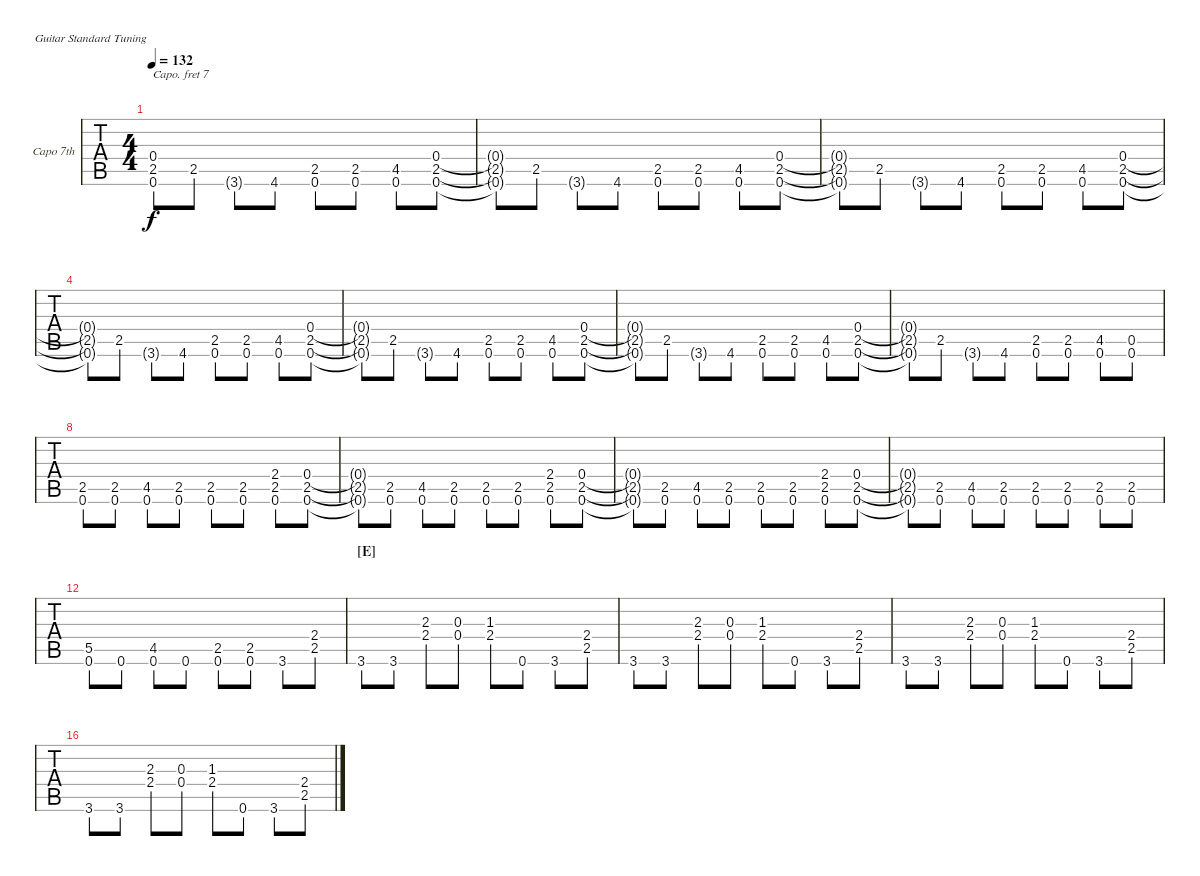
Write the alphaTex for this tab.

\bracketExtendMode nobrackets
\firstSystemTrackNameOrientation horizontal
\otherSystemsTrackNameOrientation horizontal
\defaultBarNumberDisplay FirstOfSystem
\track ("Capo 7th" "Capo 7th") {instrument electricguitarclean}
\staff {tabs}
\capo 7
\tuning (E4 B3 G3 D3 A2 E2)
\ts (4 4)
\tempo 132
\clef g2
\ks b
(0.4{t} 2.5{t} 0.6{t}).8{lyrics (0 "") lyrics (1 "") lyrics (2 "") lyrics (3 "") lyrics (4 "") dy f} 2.5.8{lyrics (0 "") lyrics (1 "") lyrics (2 "") lyrics (3 "") lyrics (4 "")} 3.6{g}.8{lyrics (0 "") lyrics (1 "") lyrics (2 "") lyrics (3 "") lyrics (4 "")} 4.6.8{lyrics (0 "") lyrics (1 "") lyrics (2 "") lyrics (3 "") lyrics (4 "")} (2.5 0.6).8{lyrics (0 "") lyrics (1 "") lyrics (2 "") lyrics (3 "") lyrics (4 "")} (2.5 0.6).8{lyrics (0 "") lyrics (1 "") lyrics (2 "") lyrics (3 "") lyrics (4 "")} (4.5 0.6).8{lyrics (0 "") lyrics (1 "") lyrics (2 "") lyrics (3 "") lyrics (4 "")} (0.4 2.5 0.6).8{lyrics (0 "") lyrics (1 "") lyrics (2 "") lyrics (3 "") lyrics (4 "")} |
(0.4{t} 2.5{t} 0.6{t}).8{lyrics (0 "") lyrics (1 "") lyrics (2 "") lyrics (3 "") lyrics (4 "")} 2.5.8{lyrics (0 "") lyrics (1 "") lyrics (2 "") lyrics (3 "") lyrics (4 "")} 3.6{g}.8{lyrics (0 "") lyrics (1 "") lyrics (2 "") lyrics (3 "") lyrics (4 "")} 4.6.8{lyrics (0 "") lyrics (1 "") lyrics (2 "") lyrics (3 "") lyrics (4 "")} (2.5 0.6).8{lyrics (0 "") lyrics (1 "") lyrics (2 "") lyrics (3 "") lyrics (4 "")} (2.5 0.6).8{lyrics (0 "") lyrics (1 "") lyrics (2 "") lyrics (3 "") lyrics (4 "")} (4.5 0.6).8{lyrics (0 "") lyrics (1 "") lyrics (2 "") lyrics (3 "") lyrics (4 "")} (0.4 2.5 0.6).8{lyrics (0 "") lyrics (1 "") lyrics (2 "") lyrics (3 "") lyrics (4 "")} |
(0.4{t} 2.5{t} 0.6{t}).8{lyrics (0 "") lyrics (1 "") lyrics (2 "") lyrics (3 "") lyrics (4 "")} 2.5.8{lyrics (0 "") lyrics (1 "") lyrics (2 "") lyrics (3 "") lyrics (4 "")} 3.6{g}.8{lyrics (0 "") lyrics (1 "") lyrics (2 "") lyrics (3 "") lyrics (4 "")} 4.6.8{lyrics (0 "") lyrics (1 "") lyrics (2 "") lyrics (3 "") lyrics (4 "")} (2.5 0.6).8{lyrics (0 "") lyrics (1 "") lyrics (2 "") lyrics (3 "") lyrics (4 "")} (2.5 0.6).8{lyrics (0 "") lyrics (1 "") lyrics (2 "") lyrics (3 "") lyrics (4 "")} (4.5 0.6).8{lyrics (0 "") lyrics (1 "") lyrics (2 "") lyrics (3 "") lyrics (4 "")} (0.4 2.5 0.6).8{lyrics (0 "") lyrics (1 "") lyrics (2 "") lyrics (3 "") lyrics (4 "")} |
(0.4{t} 2.5{t} 0.6{t}).8{lyrics (0 "") lyrics (1 "") lyrics (2 "") lyrics (3 "") lyrics (4 "")} 2.5.8{lyrics (0 "") lyrics (1 "") lyrics (2 "") lyrics (3 "") lyrics (4 "")} 3.6{g}.8{lyrics (0 "") lyrics (1 "") lyrics (2 "") lyrics (3 "") lyrics (4 "")} 4.6.8{lyrics (0 "") lyrics (1 "") lyrics (2 "") lyrics (3 "") lyrics (4 "")} (2.5 0.6).8{lyrics (0 "") lyrics (1 "") lyrics (2 "") lyrics (3 "") lyrics (4 "")} (2.5 0.6).8{lyrics (0 "") lyrics (1 "") lyrics (2 "") lyrics (3 "") lyrics (4 "")} (4.5 0.6).8{lyrics (0 "") lyrics (1 "") lyrics (2 "") lyrics (3 "") lyrics (4 "")} (0.4 2.5 0.6).8{lyrics (0 "") lyrics (1 "") lyrics (2 "") lyrics (3 "") lyrics (4 "")} |
(0.4{t} 2.5{t} 0.6{t}).8{lyrics (0 "") lyrics (1 "") lyrics (2 "") lyrics (3 "") lyrics (4 "")} 2.5.8{lyrics (0 "") lyrics (1 "") lyrics (2 "") lyrics (3 "") lyrics (4 "")} 3.6{g}.8{lyrics (0 "") lyrics (1 "") lyrics (2 "") lyrics (3 "") lyrics (4 "")} 4.6.8{lyrics (0 "") lyrics (1 "") lyrics (2 "") lyrics (3 "") lyrics (4 "")} (2.5 0.6).8{lyrics (0 "") lyrics (1 "") lyrics (2 "") lyrics (3 "") lyrics (4 "")} (2.5 0.6).8{lyrics (0 "") lyrics (1 "") lyrics (2 "") lyrics (3 "") lyrics (4 "")} (4.5 0.6).8{lyrics (0 "") lyrics (1 "") lyrics (2 "") lyrics (3 "") lyrics (4 "")} (0.4 2.5 0.6).8{lyrics (0 "") lyrics (1 "") lyrics (2 "") lyrics (3 "") lyrics (4 "")} |
(0.4{t} 2.5{t} 0.6{t}).8{lyrics (0 "") lyrics (1 "") lyrics (2 "") lyrics (3 "") lyrics (4 "")} 2.5.8{lyrics (0 "") lyrics (1 "") lyrics (2 "") lyrics (3 "") lyrics (4 "")} 3.6{g}.8{lyrics (0 "") lyrics (1 "") lyrics (2 "") lyrics (3 "") lyrics (4 "")} 4.6.8{lyrics (0 "") lyrics (1 "") lyrics (2 "") lyrics (3 "") lyrics (4 "")} (2.5 0.6).8{lyrics (0 "") lyrics (1 "") lyrics (2 "") lyrics (3 "") lyrics (4 "")} (2.5 0.6).8{lyrics (0 "") lyrics (1 "") lyrics (2 "") lyrics (3 "") lyrics (4 "")} (4.5 0.6).8{lyrics (0 "") lyrics (1 "") lyrics (2 "") lyrics (3 "") lyrics (4 "")} (0.4 2.5 0.6).8{lyrics (0 "") lyrics (1 "") lyrics (2 "") lyrics (3 "") lyrics (4 "")} |
(0.4{t} 2.5{t} 0.6{t}).8{lyrics (0 "") lyrics (1 "") lyrics (2 "") lyrics (3 "") lyrics (4 "")} 2.5.8{lyrics (0 "") lyrics (1 "") lyrics (2 "") lyrics (3 "") lyrics (4 "")} 3.6{g}.8{lyrics (0 "") lyrics (1 "") lyrics (2 "") lyrics (3 "") lyrics (4 "")} 4.6.8{lyrics (0 "") lyrics (1 "") lyrics (2 "") lyrics (3 "") lyrics (4 "")} (2.5 0.6).8{lyrics (0 "") lyrics (1 "") lyrics (2 "") lyrics (3 "") lyrics (4 "")} (2.5 0.6).8{lyrics (0 "") lyrics (1 "") lyrics (2 "") lyrics (3 "") lyrics (4 "")} (4.5 0.6).8{lyrics (0 "") lyrics (1 "") lyrics (2 "") lyrics (3 "") lyrics (4 "")} (0.5 0.6).8{lyrics (0 "") lyrics (1 "") lyrics (2 "") lyrics (3 "") lyrics (4 "")} |
(2.5 0.6).8{lyrics (0 "") lyrics (1 "") lyrics (2 "") lyrics (3 "") lyrics (4 "")} (2.5 0.6).8{lyrics (0 "") lyrics (1 "") lyrics (2 "") lyrics (3 "") lyrics (4 "")} (4.5 0.6).8{lyrics (0 "") lyrics (1 "") lyrics (2 "") lyrics (3 "") lyrics (4 "")} (2.5 0.6).8{lyrics (0 "") lyrics (1 "") lyrics (2 "") lyrics (3 "") lyrics (4 "")} (2.5 0.6).8{lyrics (0 "") lyrics (1 "") lyrics (2 "") lyrics (3 "") lyrics (4 "")} (2.5 0.6).8{lyrics (0 "") lyrics (1 "") lyrics (2 "") lyrics (3 "") lyrics (4 "")} (2.4 2.5 0.6).8{lyrics (0 "") lyrics (1 "") lyrics (2 "") lyrics (3 "") lyrics (4 "")} (0.4 2.5 0.6).8{lyrics (0 "") lyrics (1 "") lyrics (2 "") lyrics (3 "") lyrics (4 "")} |
(0.4{t} 2.5{t} 0.6{t}).8{lyrics (0 "") lyrics (1 "") lyrics (2 "") lyrics (3 "") lyrics (4 "")} (2.5 0.6).8{lyrics (0 "") lyrics (1 "") lyrics (2 "") lyrics (3 "") lyrics (4 "")} (4.5 0.6).8{lyrics (0 "") lyrics (1 "") lyrics (2 "") lyrics (3 "") lyrics (4 "")} (2.5 0.6).8{lyrics (0 "") lyrics (1 "") lyrics (2 "") lyrics (3 "") lyrics (4 "")} (2.5 0.6).8{lyrics (0 "") lyrics (1 "") lyrics (2 "") lyrics (3 "") lyrics (4 "")} (2.5 0.6).8{lyrics (0 "") lyrics (1 "") lyrics (2 "") lyrics (3 "") lyrics (4 "")} (2.4 2.5 0.6).8{lyrics (0 "") lyrics (1 "") lyrics (2 "") lyrics (3 "") lyrics (4 "")} (0.4 2.5 0.6).8{lyrics (0 "") lyrics (1 "") lyrics (2 "") lyrics (3 "") lyrics (4 "")} |
(0.4{t} 2.5{t} 0.6{t}).8{lyrics (0 "") lyrics (1 "") lyrics (2 "") lyrics (3 "") lyrics (4 "")} (2.5 0.6).8{lyrics (0 "") lyrics (1 "") lyrics (2 "") lyrics (3 "") lyrics (4 "")} (4.5 0.6).8{lyrics (0 "") lyrics (1 "") lyrics (2 "") lyrics (3 "") lyrics (4 "")} (2.5 0.6).8{lyrics (0 "") lyrics (1 "") lyrics (2 "") lyrics (3 "") lyrics (4 "")} (2.5 0.6).8{lyrics (0 "") lyrics (1 "") lyrics (2 "") lyrics (3 "") lyrics (4 "")} (2.5 0.6).8{lyrics (0 "") lyrics (1 "") lyrics (2 "") lyrics (3 "") lyrics (4 "")} (2.4 2.5 0.6).8{lyrics (0 "") lyrics (1 "") lyrics (2 "") lyrics (3 "") lyrics (4 "")} (0.4 2.5 0.6).8{lyrics (0 "") lyrics (1 "") lyrics (2 "") lyrics (3 "") lyrics (4 "")} |
(0.4{t} 2.5{t} 0.6{t}).8{lyrics (0 "") lyrics (1 "") lyrics (2 "") lyrics (3 "") lyrics (4 "")} (2.5 0.6).8{lyrics (0 "") lyrics (1 "") lyrics (2 "") lyrics (3 "") lyrics (4 "")} (4.5 0.6).8{lyrics (0 "") lyrics (1 "") lyrics (2 "") lyrics (3 "") lyrics (4 "")} (2.5 0.6).8{lyrics (0 "") lyrics (1 "") lyrics (2 "") lyrics (3 "") lyrics (4 "")} (2.5 0.6).8{lyrics (0 "") lyrics (1 "") lyrics (2 "") lyrics (3 "") lyrics (4 "")} (2.5 0.6).8{lyrics (0 "") lyrics (1 "") lyrics (2 "") lyrics (3 "") lyrics (4 "")} (2.5 0.6).8{lyrics (0 "") lyrics (1 "") lyrics (2 "") lyrics (3 "") lyrics (4 "")} (2.5 0.6).8{lyrics (0 "") lyrics (1 "") lyrics (2 "") lyrics (3 "") lyrics (4 "")} |
(0.6 5.5).8{lyrics (0 "") lyrics (1 "") lyrics (2 "") lyrics (3 "") lyrics (4 "")} 0.6.8{lyrics (0 "") lyrics (1 "") lyrics (2 "") lyrics (3 "") lyrics (4 "")} (4.5 0.6).8{lyrics (0 "") lyrics (1 "") lyrics (2 "") lyrics (3 "") lyrics (4 "")} 0.6.8{lyrics (0 "") lyrics (1 "") lyrics (2 "") lyrics (3 "") lyrics (4 "")} (2.5 0.6).8{lyrics (0 "") lyrics (1 "") lyrics (2 "") lyrics (3 "") lyrics (4 "")} (2.5 0.6).8{lyrics (0 "") lyrics (1 "") lyrics (2 "") lyrics (3 "") lyrics (4 "")} 3.6.8{lyrics (0 "") lyrics (1 "") lyrics (2 "") lyrics (3 "") lyrics (4 "")} (2.4 2.5).8{lyrics (0 "") lyrics (1 "") lyrics (2 "") lyrics (3 "") lyrics (4 "")} |
\section ("E" "")
3.6.8{lyrics (0 "") lyrics (1 "") lyrics (2 "") lyrics (3 "") lyrics (4 "")} 3.6.8{lyrics (0 "") lyrics (1 "") lyrics (2 "") lyrics (3 "") lyrics (4 "")} (2.3 2.4).8{lyrics (0 "") lyrics (1 "") lyrics (2 "") lyrics (3 "") lyrics (4 "")} (0.3 0.4).8{lyrics (0 "") lyrics (1 "") lyrics (2 "") lyrics (3 "") lyrics (4 "")} (1.3 2.4).8{lyrics (0 "") lyrics (1 "") lyrics (2 "") lyrics (3 "") lyrics (4 "")} 0.6.8{lyrics (0 "") lyrics (1 "") lyrics (2 "") lyrics (3 "") lyrics (4 "")} 3.6.8{lyrics (0 "") lyrics (1 "") lyrics (2 "") lyrics (3 "") lyrics (4 "")} (2.4 2.5).8{lyrics (0 "") lyrics (1 "") lyrics (2 "") lyrics (3 "") lyrics (4 "")} |
3.6.8{lyrics (0 "") lyrics (1 "") lyrics (2 "") lyrics (3 "") lyrics (4 "")} 3.6.8{lyrics (0 "") lyrics (1 "") lyrics (2 "") lyrics (3 "") lyrics (4 "")} (2.3 2.4).8{lyrics (0 "") lyrics (1 "") lyrics (2 "") lyrics (3 "") lyrics (4 "")} (0.3 0.4).8{lyrics (0 "") lyrics (1 "") lyrics (2 "") lyrics (3 "") lyrics (4 "")} (1.3 2.4).8{lyrics (0 "") lyrics (1 "") lyrics (2 "") lyrics (3 "") lyrics (4 "")} 0.6.8{lyrics (0 "") lyrics (1 "") lyrics (2 "") lyrics (3 "") lyrics (4 "")} 3.6.8{lyrics (0 "") lyrics (1 "") lyrics (2 "") lyrics (3 "") lyrics (4 "")} (2.4 2.5).8{lyrics (0 "") lyrics (1 "") lyrics (2 "") lyrics (3 "") lyrics (4 "")} |
3.6.8{lyrics (0 "") lyrics (1 "") lyrics (2 "") lyrics (3 "") lyrics (4 "")} 3.6.8{lyrics (0 "") lyrics (1 "") lyrics (2 "") lyrics (3 "") lyrics (4 "")} (2.3 2.4).8{lyrics (0 "") lyrics (1 "") lyrics (2 "") lyrics (3 "") lyrics (4 "")} (0.3 0.4).8{lyrics (0 "") lyrics (1 "") lyrics (2 "") lyrics (3 "") lyrics (4 "")} (1.3 2.4).8{lyrics (0 "") lyrics (1 "") lyrics (2 "") lyrics (3 "") lyrics (4 "")} 0.6.8{lyrics (0 "") lyrics (1 "") lyrics (2 "") lyrics (3 "") lyrics (4 "")} 3.6.8{lyrics (0 "") lyrics (1 "") lyrics (2 "") lyrics (3 "") lyrics (4 "")} (2.4 2.5).8{lyrics (0 "") lyrics (1 "") lyrics (2 "") lyrics (3 "") lyrics (4 "")} |
3.6.8{lyrics (0 "") lyrics (1 "") lyrics (2 "") lyrics (3 "") lyrics (4 "")} 3.6.8{lyrics (0 "") lyrics (1 "") lyrics (2 "") lyrics (3 "") lyrics (4 "")} (2.3 2.4).8{lyrics (0 "") lyrics (1 "") lyrics (2 "") lyrics (3 "") lyrics (4 "")} (0.3 0.4).8{lyrics (0 "") lyrics (1 "") lyrics (2 "") lyrics (3 "") lyrics (4 "")} (1.3 2.4).8{lyrics (0 "") lyrics (1 "") lyrics (2 "") lyrics (3 "") lyrics (4 "")} 0.6.8{lyrics (0 "") lyrics (1 "") lyrics (2 "") lyrics (3 "") lyrics (4 "")} 3.6.8{lyrics (0 "") lyrics (1 "") lyrics (2 "") lyrics (3 "") lyrics (4 "")} (2.4 2.5).8{lyrics (0 "") lyrics (1 "") lyrics (2 "") lyrics (3 "") lyrics (4 "")}
